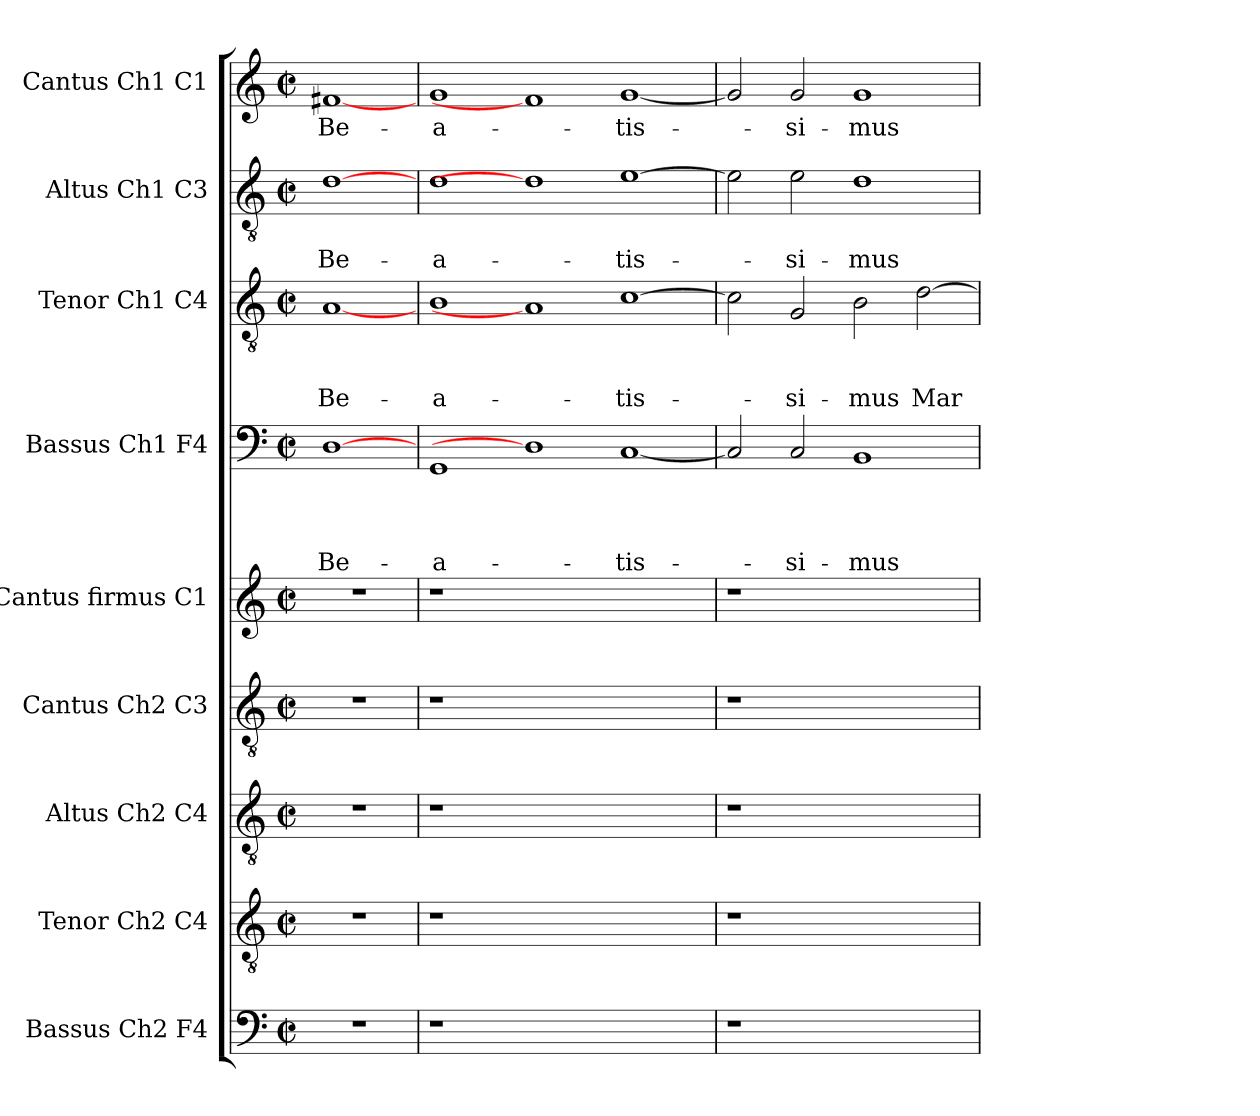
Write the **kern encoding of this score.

**kern	**kern	**kern	**kern	**kern	**kern	**text	**text	**text	**text	**kern	**text	**text	**text	**kern	**text	**text	**kern	**text
*part9	*part8	*part7	*part6	*part5	*part4	*part4	*part4	*part4	*part4	*part3	*part3	*part3	*part3	*part2	*part2	*part2	*part1	*part1
*staff9	*staff8	*staff7	*staff6	*staff5	*staff4	*staff4	*staff4	*staff4	*staff4	*staff3	*staff3	*staff3	*staff3	*staff2	*staff2	*staff2	*staff1	*staff1
*I"Bassus Ch2 F4	*I"Tenor Ch2 C4	*I"Altus Ch2 C4	*I"Cantus Ch2 C3	*I"Cantus  firmus C1	*I"Bassus Ch1 F4	*	*	*	*	*I"Tenor Ch1 C4	*	*	*	*I"Altus Ch1 C3	*	*	*I"Cantus Ch1 C1	*
*clefF4	*clefGv2	*clefGv2	*clefGv2	*clefG2	*clefF4	*	*	*	*	*clefGv2	*	*	*	*clefGv2	*	*	*clefG2	*
*k[]	*k[]	*k[]	*k[]	*k[]	*k[]	*	*	*	*	*k[]	*	*	*	*k[]	*	*	*k[]	*
*C:	*C:	*C:	*C:	*C:	*C:	*	*	*	*	*C:	*	*	*	*C:	*	*	*C:	*
*M2/2	*M2/2	*M2/2	*M2/2	*M2/2	*M2/2	*	*	*	*	*M2/2	*	*	*	*M2/2	*	*	*M2/2	*
*met(c|)	*met(c|)	*met(c|)	*met(c|)	*met(c|)	*met(c|)	*	*	*	*	*met(c|)	*	*	*	*met(c|)	*	*	*met(c|)	*
=1	=1	=1	=1	=1	=1	=1	=1	=1	=1	=1	=1	=1	=1	=1	=1	=1	=1	=1
1r	1r	1r	1r	1r	[1D	.	.	.	Be-	[1A	.	.	Be-	[1d	.	Be-	[1f#X	Be-
=2	=2	=2	=2	=2	=2	=2	=2	=2	=2	=2	=2	=2	=2	=2	=2	=2	=2	=2
1r	1r	1r	1r	1r	1GG	.	.	.	-a-	1B	.	.	-a-	1d	.	-a-	1g	-a-
0ryy	0ryy	0ryy	0ryy	0ryy	1D]	.	.	.	.	1A]	.	.	.	1d]	.	.	1f#]	.
.	.	.	.	.	[1C	.	.	.	-tis-	[1c	.	.	-tis-	[1e	.	-tis-	[1g	-tis-
=3	=3	=3	=3	=3	=3	=3	=3	=3	=3	=3	=3	=3	=3	=3	=3	=3	=3	=3
1r	1r	1r	1r	1r	2C/]	.	.	.	.	2c\]	.	.	.	2e\]	.	.	2g/]	.
.	.	.	.	.	2C/	.	.	.	-si-	2G/	.	.	-si-	2e\	.	-si-	2g/	-si-
1ryy	1ryy	1ryy	1ryy	1ryy	1BB	.	.	.	-mus	2B\	.	.	-mus	1d	.	-mus	1g	-mus
.	.	.	.	.	.	.	.	.	.	[2d\	.	.	Mar-	.	.	.	.	.
=	=	=	=	=	=	=	=	=	=	=	=	=	=	=	=	=	=	=
*-	*-	*-	*-	*-	*-	*-	*-	*-	*-	*-	*-	*-	*-	*-	*-	*-	*-	*-
